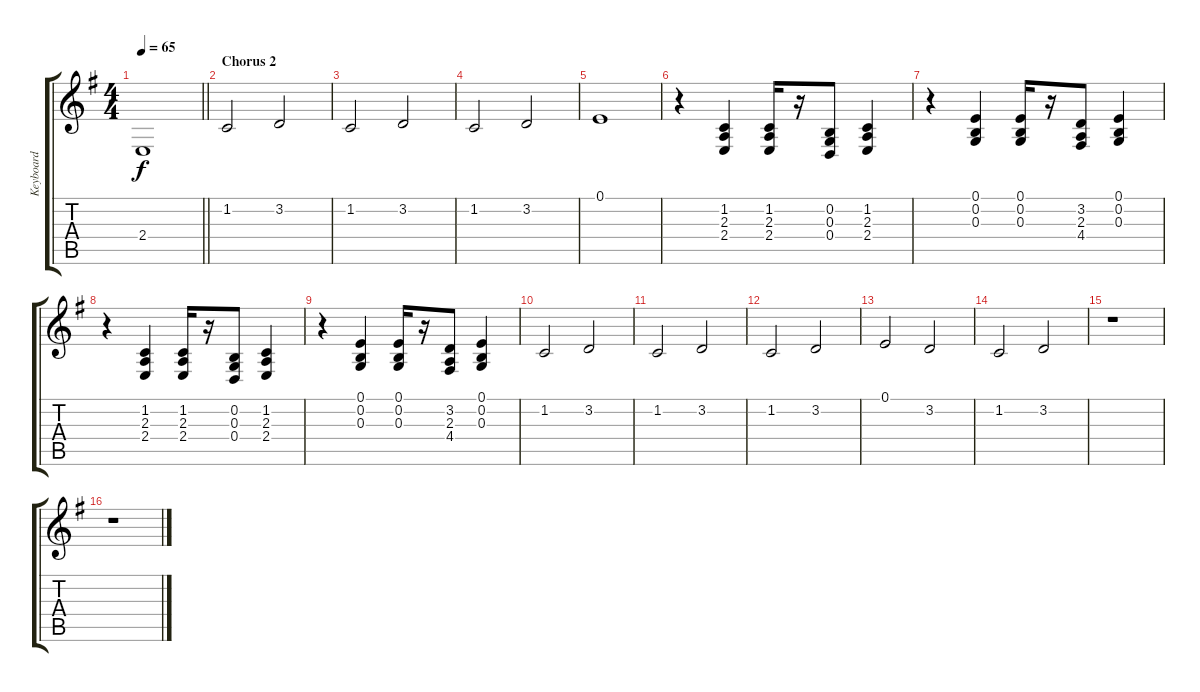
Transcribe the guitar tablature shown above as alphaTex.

\track ("Keyboard" "Keyboard") {instrument synthstrings1}
\staff {score tabs}
\tuning (E4 B3 G3 D3 A2 E2) {hide}
\ts (4 4)
\tempo 65
\clef g2
\barLineRight lightlight
\ks g
2.4.1{dy f} |
\section ("" "Chorus 2")
1.2.2 3.2.2 |
1.2.2 3.2.2 |
1.2.2 3.2.2 |
0.1.1 |
r.4 (1.2 2.3 2.4).4 (1.2 2.3 2.4).16 r.16 (0.2 0.3 0.4).8 (1.2 2.3 2.4).4 |
r.4 (0.1 0.2 0.3).4 (0.1 0.2 0.3).16 r.16 (3.2 2.3 4.4).8 (0.1 0.2 0.3).4 |
r.4 (1.2 2.3 2.4).4 (1.2 2.3 2.4).16 r.16 (0.2 0.3 0.4).8 (1.2 2.3 2.4).4 |
r.4 (0.1 0.2 0.3).4 (0.1 0.2 0.3).16 r.16 (3.2 2.3 4.4).8 (0.1 0.2 0.3).4 |
1.2.2 3.2.2 |
1.2.2 3.2.2 |
1.2.2 3.2.2 |
0.1.2 3.2.2 |
1.2.2 3.2.2 |
r.1 |
r.1
